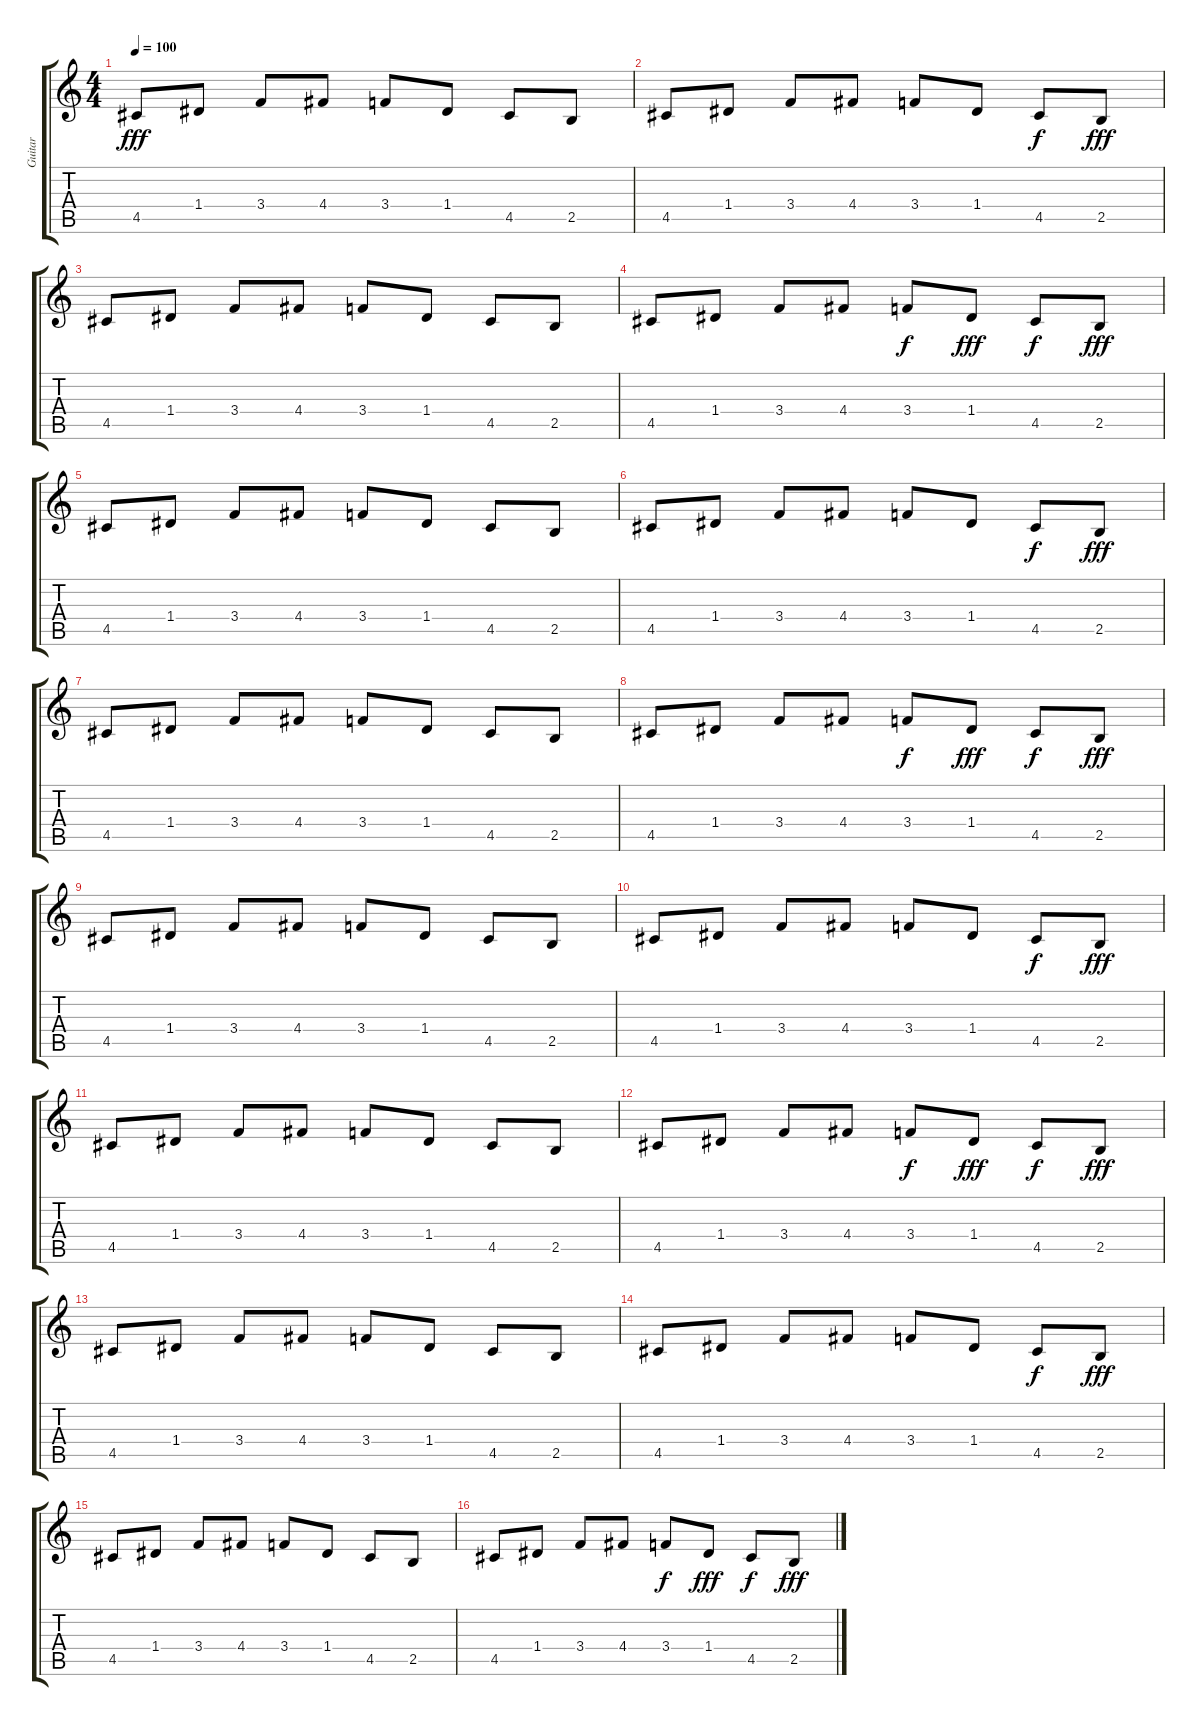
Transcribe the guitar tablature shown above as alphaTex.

\track ("Guitar" "Guitar") {instrument acousticguitarsteel}
\staff {score tabs}
\tuning (E4 B3 G3 D3 A2 E2) {hide}
\ts (4 4)
\tempo 100
\clef g2
\ks c
4.5.8{dy fff volume 10} 1.4.8 3.4.8 4.4.8 3.4.8 1.4.8 4.5.8 2.5.8 |
4.5.8 1.4.8 3.4.8 4.4.8 3.4.8 1.4.8 4.5.8{dy f} 2.5.8{dy fff} |
4.5.8 1.4.8 3.4.8 4.4.8 3.4.8 1.4.8 4.5.8 2.5.8 |
4.5.8 1.4.8 3.4.8 4.4.8 3.4.8{dy f} 1.4.8{dy fff} 4.5.8{dy f} 2.5.8{dy fff} |
4.5.8 1.4.8 3.4.8 4.4.8 3.4.8 1.4.8 4.5.8 2.5.8 |
4.5.8 1.4.8 3.4.8 4.4.8 3.4.8 1.4.8 4.5.8{dy f} 2.5.8{dy fff} |
4.5.8 1.4.8 3.4.8 4.4.8 3.4.8 1.4.8 4.5.8 2.5.8 |
4.5.8 1.4.8 3.4.8 4.4.8 3.4.8{dy f} 1.4.8{dy fff} 4.5.8{dy f} 2.5.8{dy fff} |
4.5.8{volume 10} 1.4.8 3.4.8 4.4.8 3.4.8{volume 9} 1.4.8 4.5.8 2.5.8 |
4.5.8{volume 8} 1.4.8 3.4.8 4.4.8 3.4.8 1.4.8 4.5.8{dy f} 2.5.8{dy fff} |
4.5.8 1.4.8 3.4.8{volume 7} 4.4.8 3.4.8 1.4.8 4.5.8{volume 6} 2.5.8 |
4.5.8 1.4.8 3.4.8 4.4.8 3.4.8{dy f} 1.4.8{dy fff} 4.5.8{dy f} 2.5.8{dy fff} |
4.5.8 1.4.8{volume 5} 3.4.8 4.4.8 3.4.8{volume 4} 1.4.8 4.5.8 2.5.8 |
4.5.8 1.4.8 3.4.8 4.4.8 3.4.8 1.4.8 4.5.8{dy f} 2.5.8{dy fff volume 3} |
4.5.8 1.4.8 3.4.8 4.4.8{volume 2} 3.4.8 1.4.8 4.5.8 2.5.8 |
4.5.8 1.4.8 3.4.8 4.4.8 3.4.8{dy f} 1.4.8{dy fff} 4.5.8{dy f volume 1} 2.5.8{dy fff}
